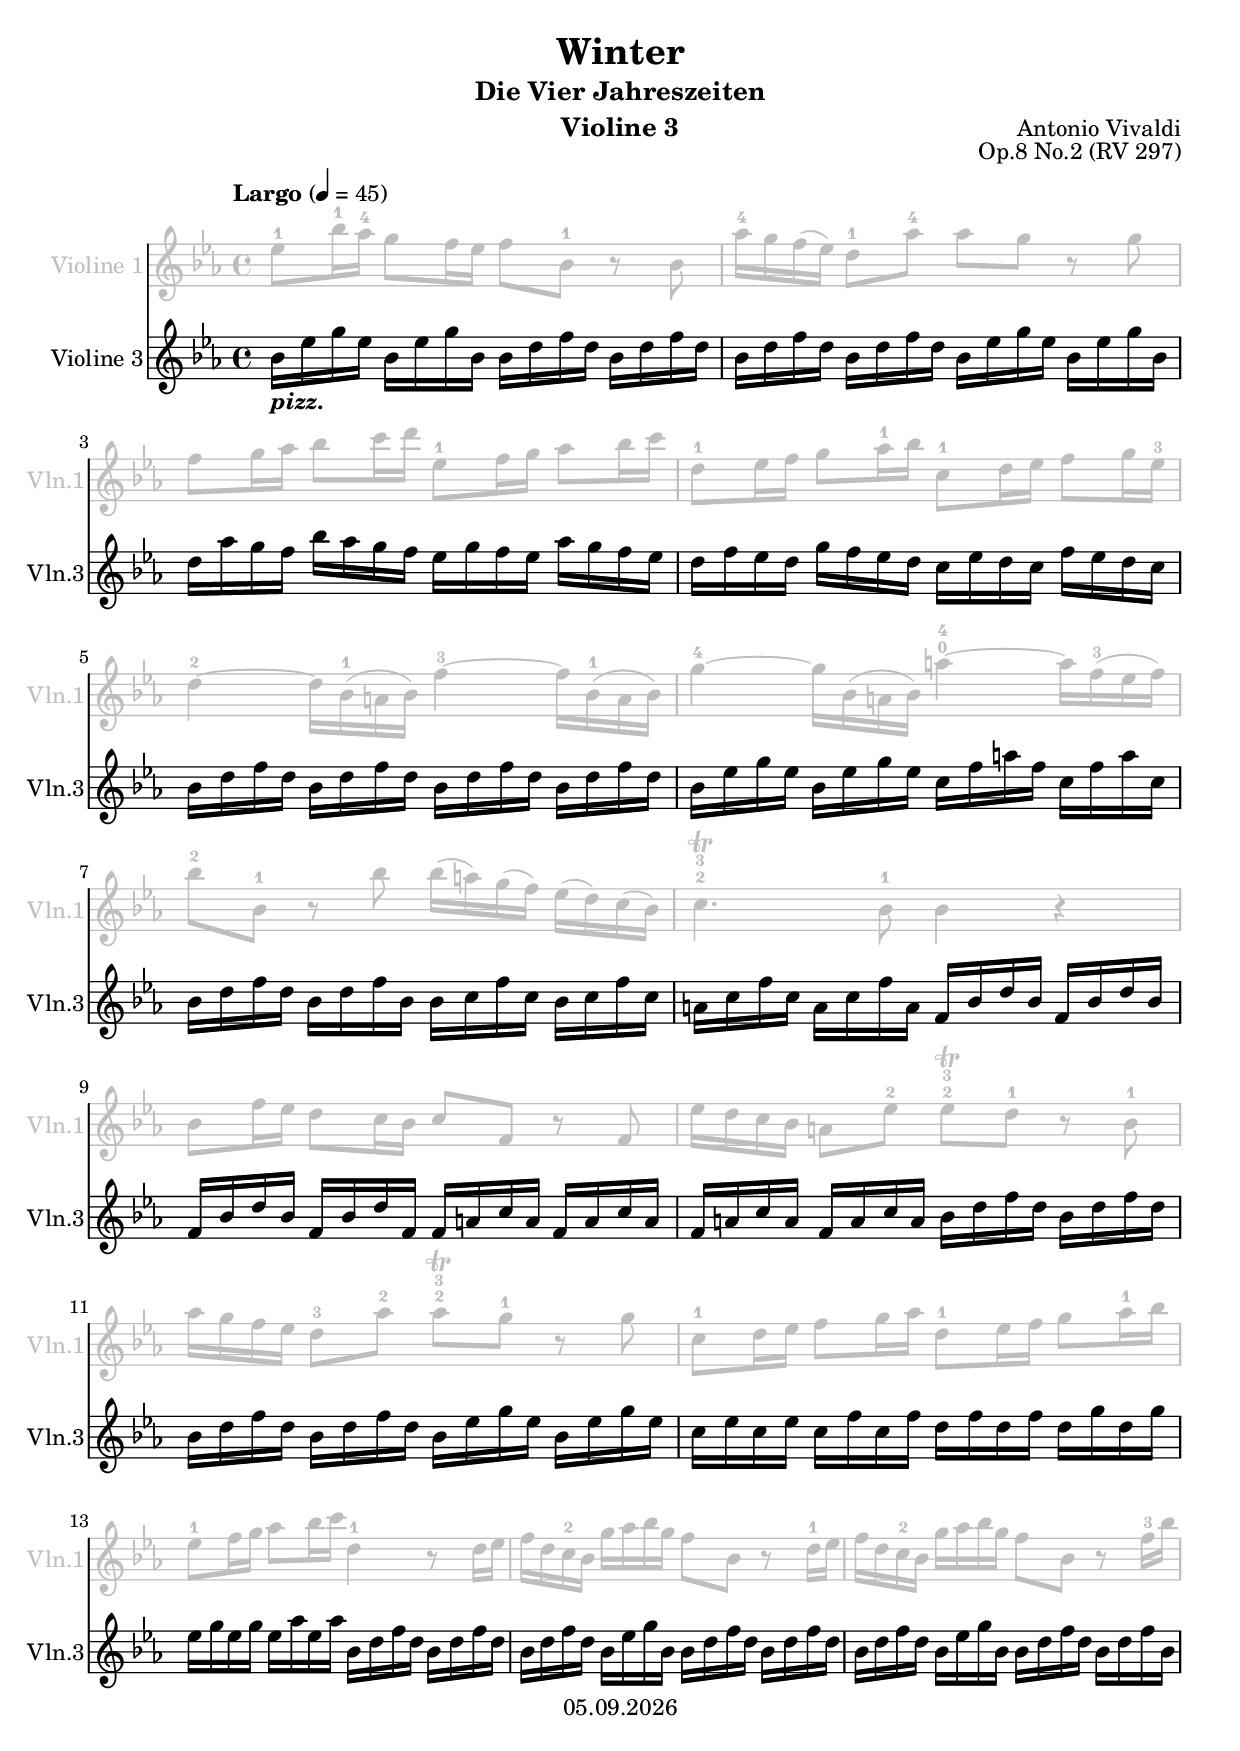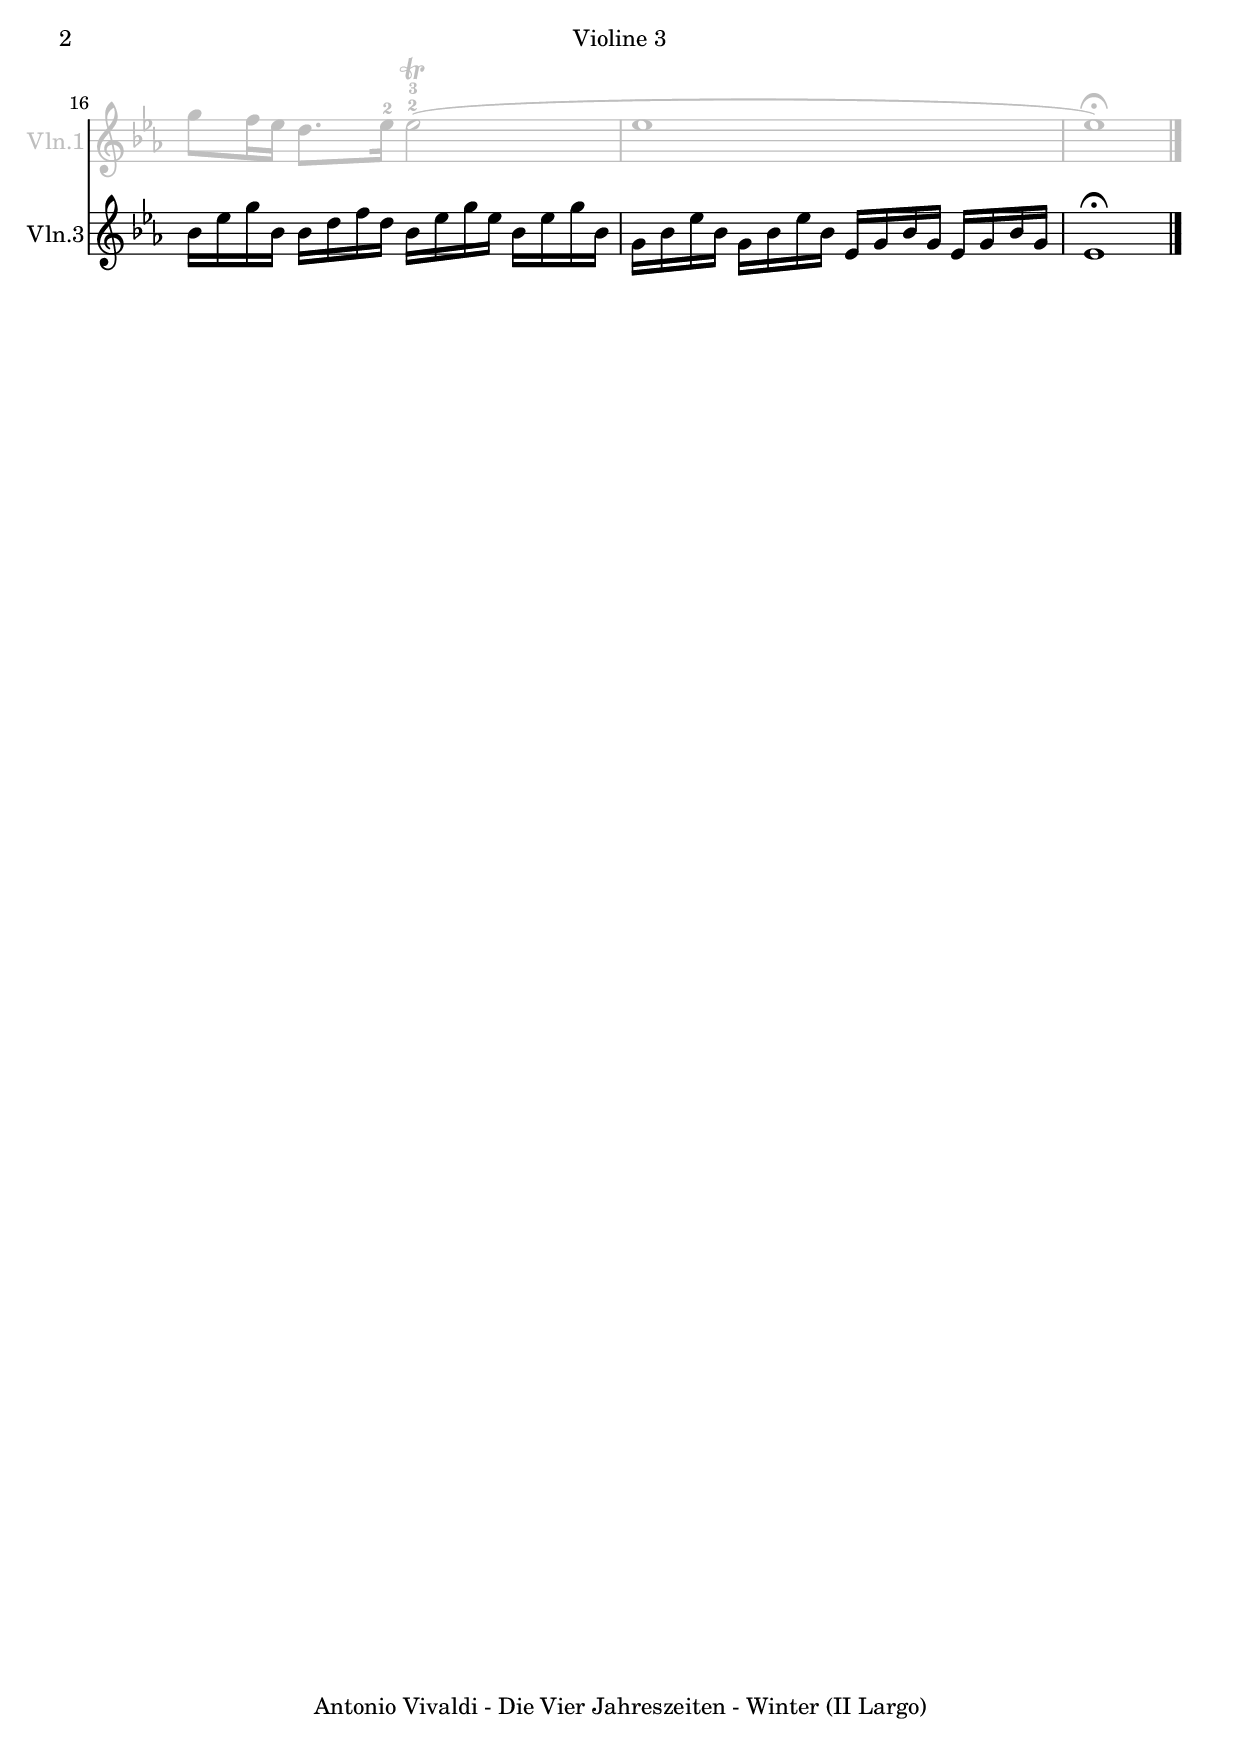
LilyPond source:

% Based on template "Ensemble Sheet" v1.3

\include "../globals.ily"

\version "2.18.2"

\include "../globals.ily"
 
violinI = \relative c'' { 
  \globalSettings
  \clef treble
  es8^1 bes'16^1 as^4 g8 f16 es f8 bes,^1 r bes | 
  as'16^4 g f( es) d8^1 as'^4 as g r g  | 
  f8 g16 as bes8 c16 d es,8^1 f16 g as8 bes16 c | 
  d,8^1 es16 f g8 as16^1 bes c,8^1 d16 es f8 g16 es^3 | 
  d4~^2 d16 bes(^1 a bes) f'4~^3 f16 bes,(^1 a bes) | 
  g'4~^4 g16 bes,( a bes) a'4~^0^4 a16 f(^3 es f) | 
  bes8^2 bes,^1 r bes' bes16( a) g( f) es( d) c( bes)
  c4.\trill^2^3 bes8^1 bes4 r |
  bes8 f'16 es d8 c16 bes c8 f, r f |
  es'16 d c bes a8 es'^2 es\trill^2^3 d^1 r bes^1 |
  as'16 g f es d8^3 as'^2 as\trill^2^3 g^1 r g |
  c,8^1 d16 es f8 g16 as d,8^1 es16 f g8 as16^1 bes |
  es,8^1 f16 g as8 bes16 c d,4^1 r8 d16 es |
  f d c^2 bes g' as bes g f8 bes, r d16^1 es |
  f16 d c^2 bes g' as bes g f8 bes, r f'16^3 bes |
  g8 f16 es d8. es16^2 es2^2^3( \trill |
  es1 |
  es) \fermata
  \bar "|."
}

\version "2.18.2"

\include "../globals.ily"

violinIII = \relative c'' { 
  \globalSettings
  \clef treble
  bes16_\markup{ \bold \italic pizz. } es g es bes es g bes, bes d f d bes d f d |
  bes d f d bes d f d bes es g es bes es g bes, |
  d as' g f bes as g f es g f es as g f es |
  d f es d g f es d c es d c f es d c |
  bes d f d bes d f d bes d f d bes d f d |
  bes es g es bes es g es c f a f c f a c, |
  bes d f d bes d f bes, bes c f c bes c f c |
  a c f c a c f a, f bes d bes f bes d bes | 
  f bes d bes f bes d f, f a c a f a c a |
  f a c a f a c a bes d f d bes d f d |
  bes d f d bes d f d bes es g es bes es g es |
  c es c es c f c f d f d f d g d g |
  es g es g es as es as bes, d f d bes d f d |
  bes d f d bes es g bes, bes d f d bes d f d |
  bes d f d bes es g bes, bes d f d bes d f bes, |
  bes es g bes, bes d f d bes es g es bes es g bes, |
  g bes es bes g bes es bes es, g bes g es g bes g |
  es1 \fermata |
  \bar "|." 
}


\header {
  instrument = "Violine 3"
}

\score {
  <<
    \new Staff \with { instrumentName = "Violine 1" shortInstrumentName = "Vln.1" } { 
      \applyContext #(override-color-for-all-grobs (x11-color 'gray))
      \violinI 
    }
    \new Staff \with { instrumentName = "Violine 3" shortInstrumentName = "Vln.3" } { \violinIII }
  >>
  \layout {
    indent = 1.5\cm
    short-indent = 0.5\cm
  }
}
